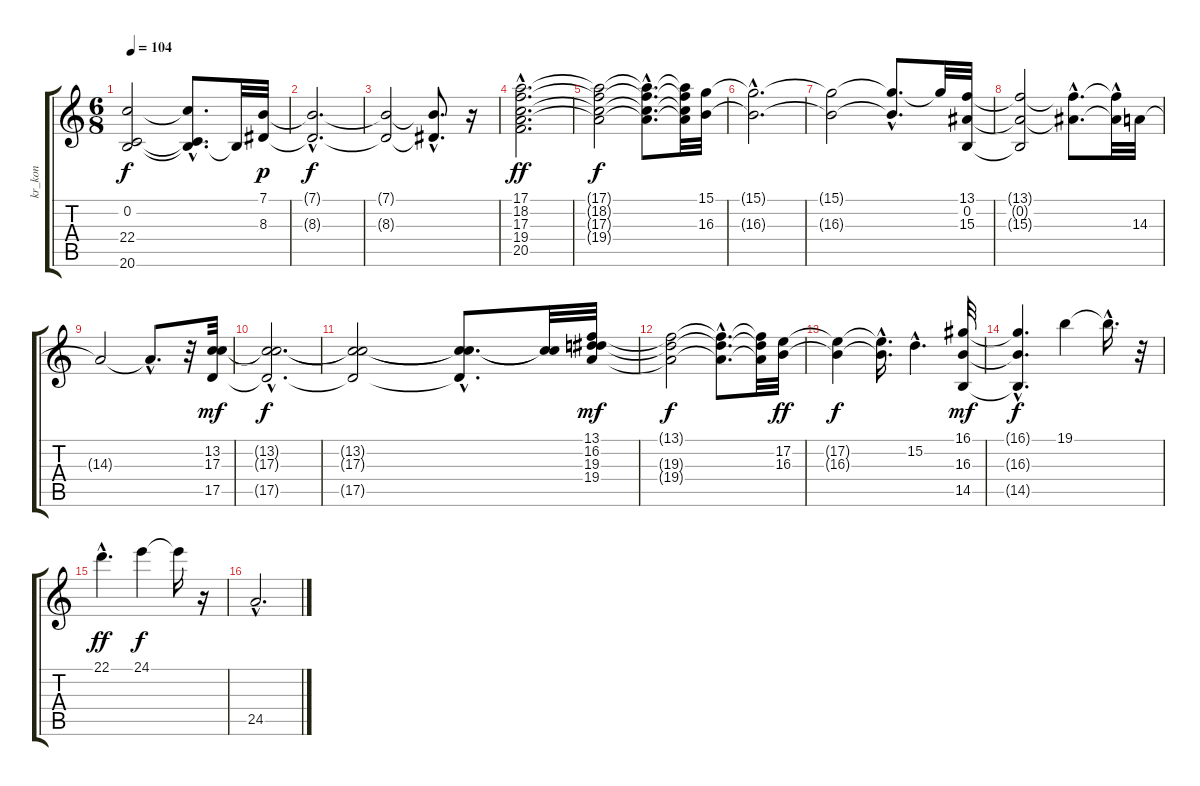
\track ("kr_kon" "kr_kon") {instrument stringensemble1}
\staff {score tabs}
\tuning (E4 B3 G3 D3 A2 E2) {hide}
\ts (6 8)
\tempo 104
\clef g2
\ks c
(0.2{t} 22.4{t} 20.6{t}).2{dy f} (0.2{hac t} 22.4{hac t} 20.6{t}).8{d} 0.2{t}.32 (7.1 8.3).32{dy p} |
(7.1{hac t} 8.3{hac t}).2{d dy f} |
(7.1{t} 8.3{t}).2 (7.1{t} 8.3{hac t}).8{d} r.16 |
(17.1{hac} 18.2{hac} 17.3{hac} 19.4{hac} 20.5).2{d dy ff} |
(17.1{t} 18.2{t} 17.3{t} 19.4{t}).2{dy f} (17.1{hac t} 18.2{hac t} 17.3{hac t} 19.4{hac t}).8{d} (17.1{t} 18.2{t} 17.3{t} 19.4{t}).32 (15.1 16.3).32 |
(15.1{hac t} 16.3{hac t}).2{d} |
(15.1{t} 16.3{t}).2 (15.1{hac t} 16.3{hac t}).8{d} 15.1{t}.32 (13.1 0.2 15.3).32 |
(13.1{t} 0.2{t} 15.3{t}).2 (13.1{hac t} 15.3{hac t}).8{d} (13.1{hac t} 15.3{hac t}).32 14.3.32 |
14.3{t}.2 14.3{hac t}.8{d} r.32 (13.2 17.3 17.5).32{dy mf} |
(13.2{hac t} 17.3{hac t} 17.5{hac t}).2{d dy f} |
(13.2{t} 17.3{t} 17.5{t}).2 (13.2{hac t} 17.3{hac t} 17.5{t}).8{d} (13.2{t} 17.3{t}).32 (13.1 16.2 19.3 19.4).32{dy mf} |
(13.1{t} 19.3{t} 19.4{t}).2{dy f} (13.1{hac t} 19.3{hac t} 19.4{hac t}).8{d} (13.1{t} 19.3{t} 19.4{t}).32 (17.2 16.3).32{dy ff} |
(17.2{t} 16.3{t}).4{dy f} (17.2{hac t} 16.3{t}).16{d} 15.2{hac}.4{d} (16.1 16.3 14.5).32{dy mf} |
(16.1{hac t} 16.3{t} 14.5{t}).4{d dy f} 19.1.4 19.1{hac t}.16{d} r.32 |
22.1{hac}.4{d dy ff} 24.1.4{dy f} 24.1{t}.16 r.16 |
24.5{hac}.2{d}
